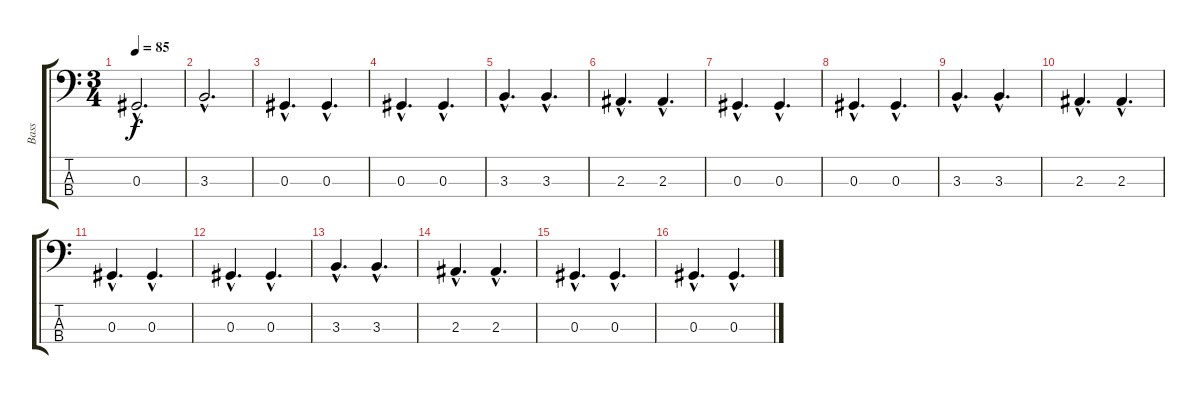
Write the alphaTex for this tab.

\track ("Bass" "Bass") {instrument fretlessbass}
\staff {score tabs}
\tuning (Gb2 Db2 Ab1 Eb1) {hide}
\ts (3 4)
\tempo 85
\clef f4
\ks c
0.3{hac}.2{d dy f} |
3.3{hac}.2{d} |
0.3{hac}.4{d} 0.3{hac}.4{d} |
0.3{hac}.4{d} 0.3{hac}.4{d} |
3.3{hac}.4{d} 3.3{hac}.4{d} |
2.3{hac}.4{d} 2.3{hac}.4{d} |
0.3{hac}.4{d} 0.3{hac}.4{d} |
0.3{hac}.4{d} 0.3{hac}.4{d} |
3.3{hac}.4{d} 3.3{hac}.4{d} |
2.3{hac}.4{d} 2.3{hac}.4{d} |
0.3{hac}.4{d} 0.3{hac}.4{d} |
0.3{hac}.4{d} 0.3{hac}.4{d} |
3.3{hac}.4{d} 3.3{hac}.4{d} |
2.3{hac}.4{d} 2.3{hac}.4{d} |
0.3{hac}.4{d} 0.3{hac}.4{d} |
0.3{hac}.4{d} 0.3{hac}.4{d}
